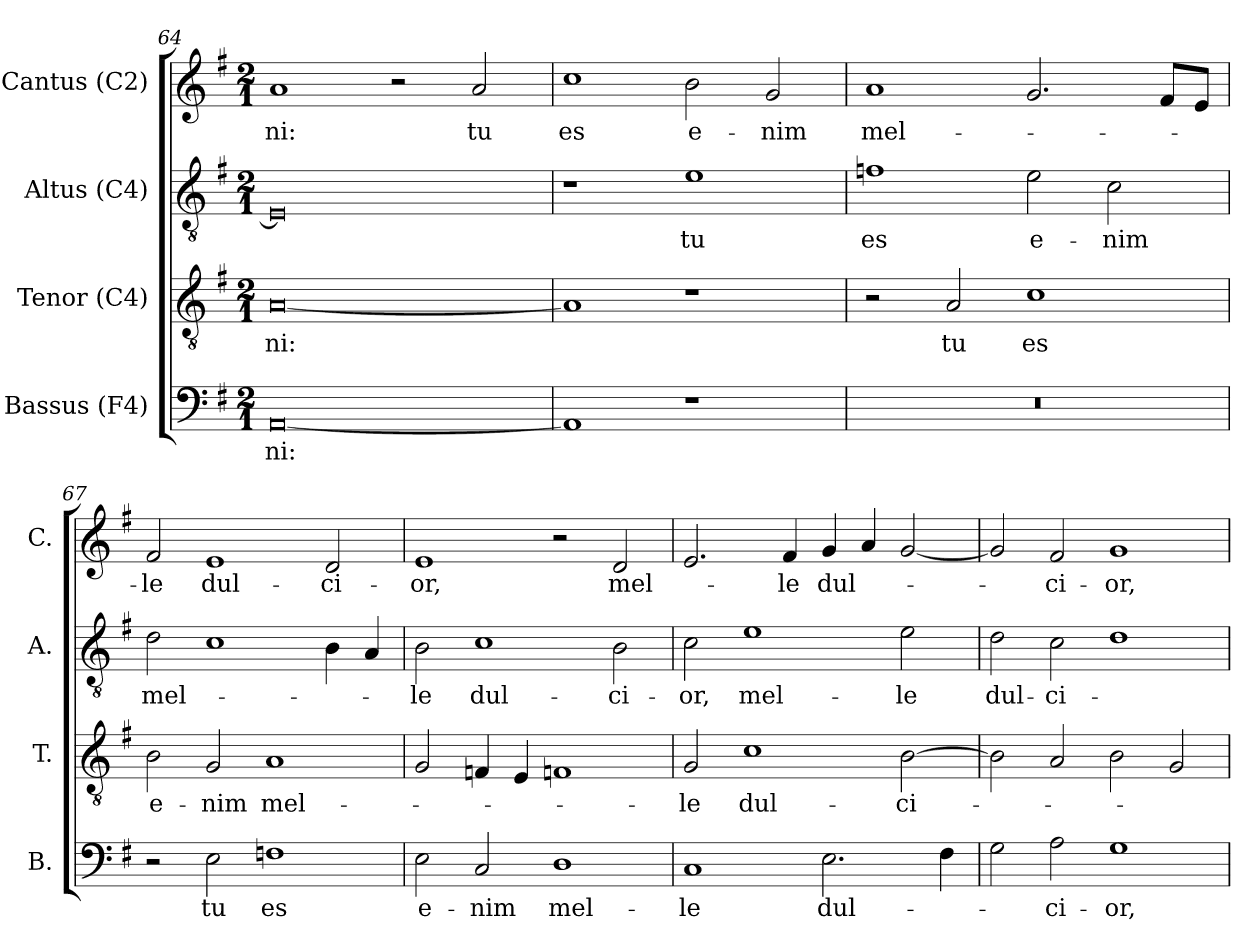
**kern	**text	**kern	**text	**kern	**text	**kern	**text
*part4	*part4	*part3	*part3	*part2	*part2	*part1	*part1
*staff4	*staff4	*staff3	*staff3	*staff2	*staff2	*staff1	*staff1
*I"Bassus (F4)	*	*I"Tenor (C4)	*	*I"Altus (C4)	*	*I"Cantus (C2)	*
*I'B.	*	*I'T.	*	*I'A.	*	*I'C.	*
!!LO:PB:g=z
*clefF4	*	*clefGv2	*	*clefGv2	*	*clefG2	*
*	*	*ITrd7c12	*	*ITrd7c12	*	*	*
*k[f#]	*	*k[f#]	*	*k[f#]	*	*k[f#]	*
*G:	*	*G:	*	*G:	*	*G:	*
*M2/1	*	*M2/1	*	*M2/1	*	*M2/1	*
=64	=64	=64	=64	=64	=64	=64	=64
!	!LO:LY:b:color=#000000	!	!	!	!	!	!
!	!	!	!LO:LY:b:color=#000000	!	!	!	!
!	!	!	!	!	!	!	!LO:LY:b:color=#000000
[0AAi	-ni:	[0AAi	-ni:	0EEi]	.	1ai	-ni:
.	.	.	.	.	.	2r	.
!	!	!	!	!	!	!	!LO:LY:b:color=#000000
.	.	.	.	.	.	2ai/	tu
=65	=65	=65	=65	=65	=65	=65	=65
!	!	!	!	!	!	!	!LO:LY:b:color=#000000
1AAi]	.	1AAi]	.	1r	.	1cci	es
!	!	!	!	!	!LO:LY:b:color=#000000	!	!
!	!	!	!	!	!	!	!LO:LY:b:color=#000000
1r	.	1r	.	1Ei	tu	2bi\	e-
!	!	!	!	!	!	!	!LO:LY:b:color=#000000
.	.	.	.	.	.	2gi/	-nim
=66	=66	=66	=66	=66	=66	=66	=66
!LO:N:vis=1	!	!	!	!	!	!	!
!	!	!	!	!	!LO:LY:b:color=#000000	!	!
!	!	!	!	!	!	!	!LO:LY:b:color=#000000
0r	.	2r	.	1Fni	es	1ai	mel-
!	!	!	!LO:LY:b:color=#000000	!	!	!	!
.	.	2AAi/	tu	.	.	.	.
!	!	!	!LO:LY:b:color=#000000	!	!	!	!
!	!	!	!	!	!LO:LY:b:color=#000000	!	!
.	.	1Ci	es	2Ei\	e-	2.gi/	.
!	!	!	!	!	!LO:LY:b:color=#000000	!	!
.	.	.	.	2Ci\	-nim	.	.
.	.	.	.	.	.	8f#i/L	.
.	.	.	.	.	.	8ei/J	.
=67	=67	=67	=67	=67	=67	=67	=67
!	!	!	!LO:LY:b:color=#000000	!	!	!	!
!	!	!	!	!	!LO:LY:b:color=#000000	!	!
!	!	!	!	!	!	!	!LO:LY:b:color=#000000
2r	.	2BBi\	e-	2Di\	mel-	2f#i/	-le
!	!LO:LY:b:color=#000000	!	!	!	!	!	!
!	!	!	!LO:LY:b:color=#000000	!	!	!	!
!	!	!	!	!	!	!	!LO:LY:b:color=#000000
2Ei\	tu	2GGi/	-nim	1Ci	.	1ei	dul-
!	!LO:LY:b:color=#000000	!	!	!	!	!	!
!	!	!	!LO:LY:b:color=#000000	!	!	!	!
1Fi	es	1AAi	mel-	.	.	.	.
!	!	!	!	!	!	!	!LO:LY:b:color=#000000
.	.	.	.	4BBi\	.	2di/	-ci-
.	.	.	.	4AAi/	.	.	.
!!LO:LB:g=z
=68	=68	=68	=68	=68	=68	=68	=68
!	!LO:LY:b:color=#000000	!	!	!	!	!	!
!	!	!	!	!	!LO:LY:b:color=#000000	!	!
!	!	!	!	!	!	!	!LO:LY:b:color=#000000
2Ei\	e-	2GGi/	.	2BBi\	-le	1ei	-or,
!	!LO:LY:b:color=#000000	!	!	!	!	!	!
!	!	!	!	!	!LO:LY:b:color=#000000	!	!
2Ci/	-nim	4FFni/	.	1Ci	dul-	.	.
.	.	4EEi/	.	.	.	.	.
!	!LO:LY:b:color=#000000	!	!	!	!	!	!
1Di	mel-	1FFni	.	.	.	2r	.
!	!	!	!	!	!LO:LY:b:color=#000000	!	!
!	!	!	!	!	!	!	!LO:LY:b:color=#000000
.	.	.	.	2BBi\	-ci-	2di/	mel-
=69	=69	=69	=69	=69	=69	=69	=69
!	!LO:LY:b:color=#000000	!	!	!	!	!	!
!	!	!	!LO:LY:b:color=#000000	!	!	!	!
!	!	!	!	!	!LO:LY:b:color=#000000	!	!
1Ci	-le	2GGi/	-le	2Ci\	-or,	2.ei/	.
!	!	!	!LO:LY:b:color=#000000	!	!	!	!
!	!	!	!	!	!LO:LY:b:color=#000000	!	!
.	.	1Ci	dul-	1Ei	mel-	.	.
!	!	!	!	!	!	!	!LO:LY:b:color=#000000
.	.	.	.	.	.	4f#i/	-le
!	!LO:LY:b:color=#000000	!	!	!	!	!	!
!	!	!	!	!	!	!	!LO:LY:b:color=#000000
2.Ei\	dul-	.	.	.	.	4gi/	dul-
.	.	.	.	.	.	4ai/	.
!	!	!	!LO:LY:b:color=#000000	!	!	!	!
!	!	!	!	!	!LO:LY:b:color=#000000	!	!
.	.	[2BBi\	-ci-	2Ei\	-le	[2gi/	.
4F#i\	.	.	.	.	.	.	.
=70	=70	=70	=70	=70	=70	=70	=70
!	!	!	!	!	!LO:LY:b:color=#000000	!	!
2Gi\	.	2BBi\]	.	2Di\	dul-	2gi/]	.
!	!LO:LY:b:color=#000000	!	!	!	!	!	!
!	!	!	!	!	!LO:LY:b:color=#000000	!	!
!	!	!	!	!	!	!	!LO:LY:b:color=#000000
2Ai\	-ci-	2AAi/	.	2Ci\	-ci-	2f#i/	-ci-
!	!LO:LY:b:color=#000000	!	!	!	!	!	!
!	!	!	!	!	!	!	!LO:LY:b:color=#000000
1Gi	-or,	2BBi\	.	1Di	.	1gi	-or,
.	.	2GGi/	.	.	.	.	.
=	=	=	=	=	=	=	=
*-	*-	*-	*-	*-	*-	*-	*-
